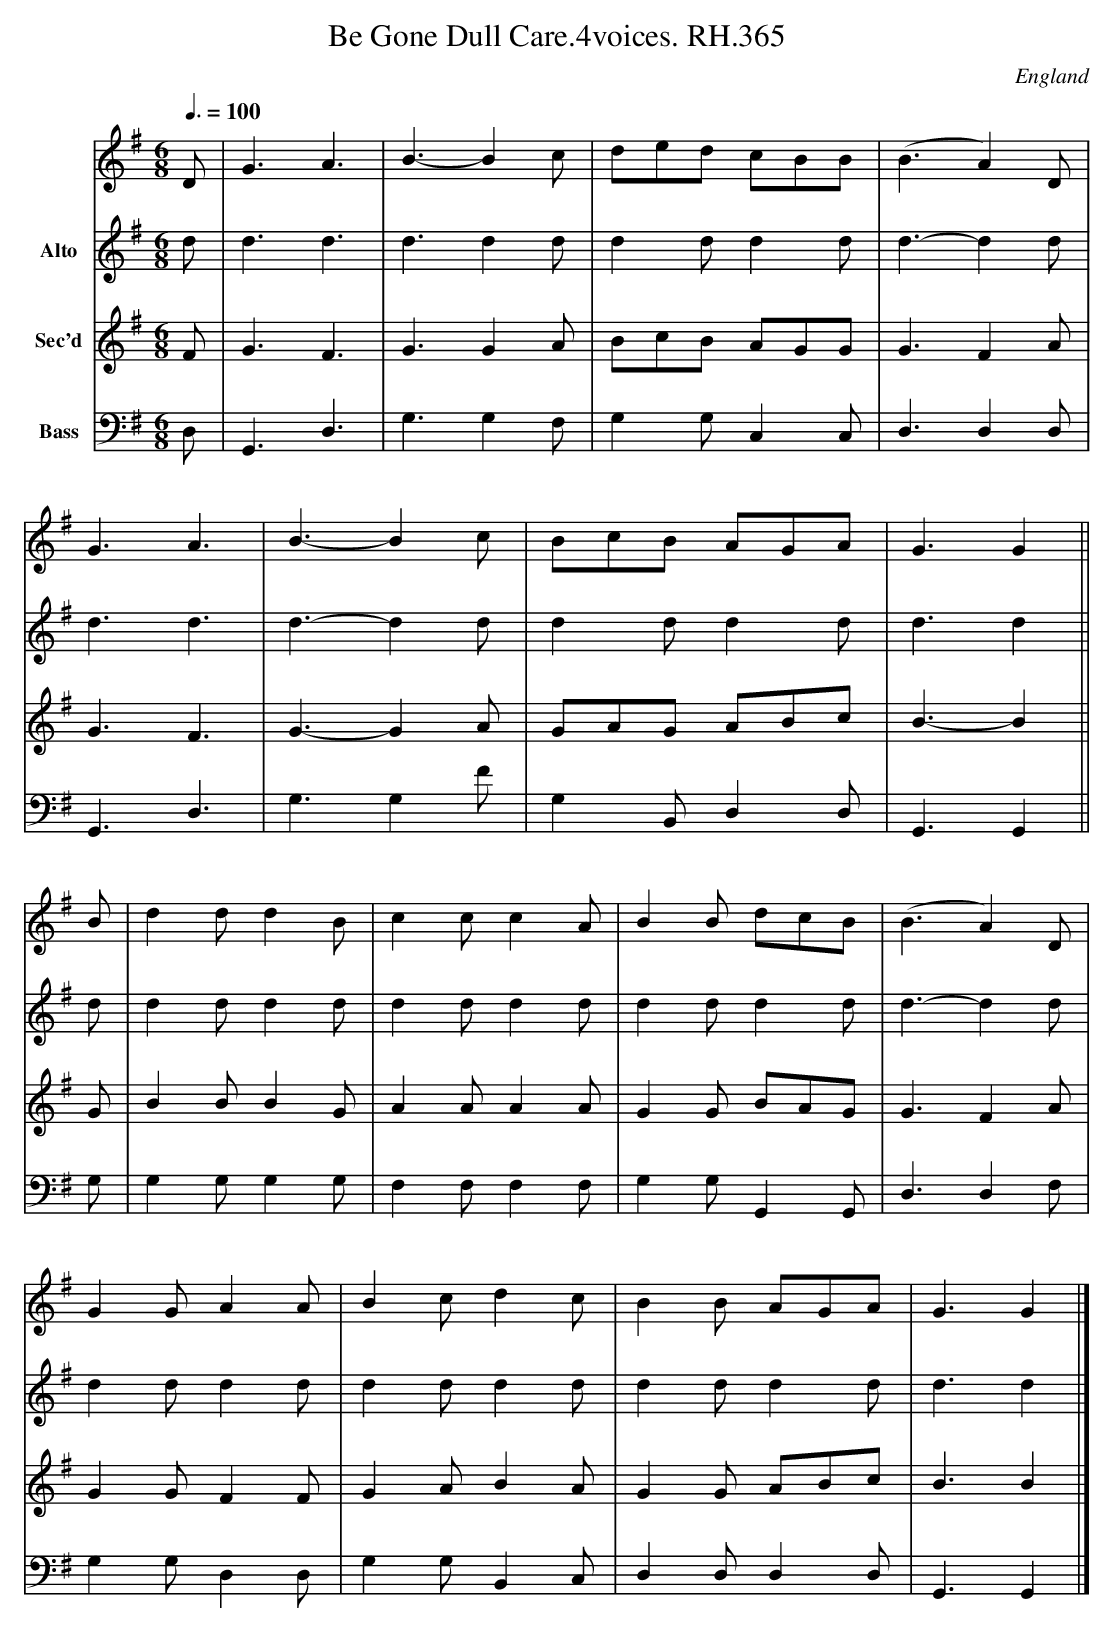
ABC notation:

X:1
T:Be Gone Dull Care.4voices. RH.365
O:England
M:6/8
L:1/8
Q:3/8=100
V:1
V:2 name="Alto"
V:3 name="Sec'd"
V:4 name="Bass"
K:G
[V:1] D|G3 A3|B3- B2c|ded cBB|(B3 A2)D|
[V:2] d|d3 d3|d3 d2d|d2d d2d|d3- d2d|
[V:3] F|G3 F3|G3 G2A|BcB AGG|G3 F2A|
[V:4] D,|G,,3 D,3|G,3 G,2F,|G,2G, C,2C,|D,3 D,2D,|
[V:1] G3 A3|B3- B2c|BcB AGA|G3 G2||
[V:2] d3 d3|d3- d2d|d2d d2d|d3 d2||
[V:3] G3 F3|G3- G2A|GAG ABc|B3- B2||
[V:4] G,,3 D,3|G,3 G,2F|G,2B,, D,2D,|G,,3 G,,2||
[V:1] B|d2d d2B|c2c c2A|B2B dcB|(B3 A2)D|
[V:2] d|d2d d2d|d2d d2d|d2d d2d|d3- d2d|
[V:3] G|B2B B2G|A2A A2A|G2G BAG|G3 F2A|
[V:4] G,|G,2G, G,2G,|F,2F, F,2F,|G,2G, G,,2G,,|D,3 D,2F,|
[V:1] G2G A2A|B2c d2c|B2B AGA|G3 G2|]
[V:2] d2d d2d|d2d d2d|d2d d2d|d3 d2|]
[V:3] G2G F2F|G2A B2A|G2G ABc|B3 B2|]
[V:4] G,2G, D,2D,|G,2G, B,,2C,|D,2D, D,2D,|G,,3 G,,2|]
